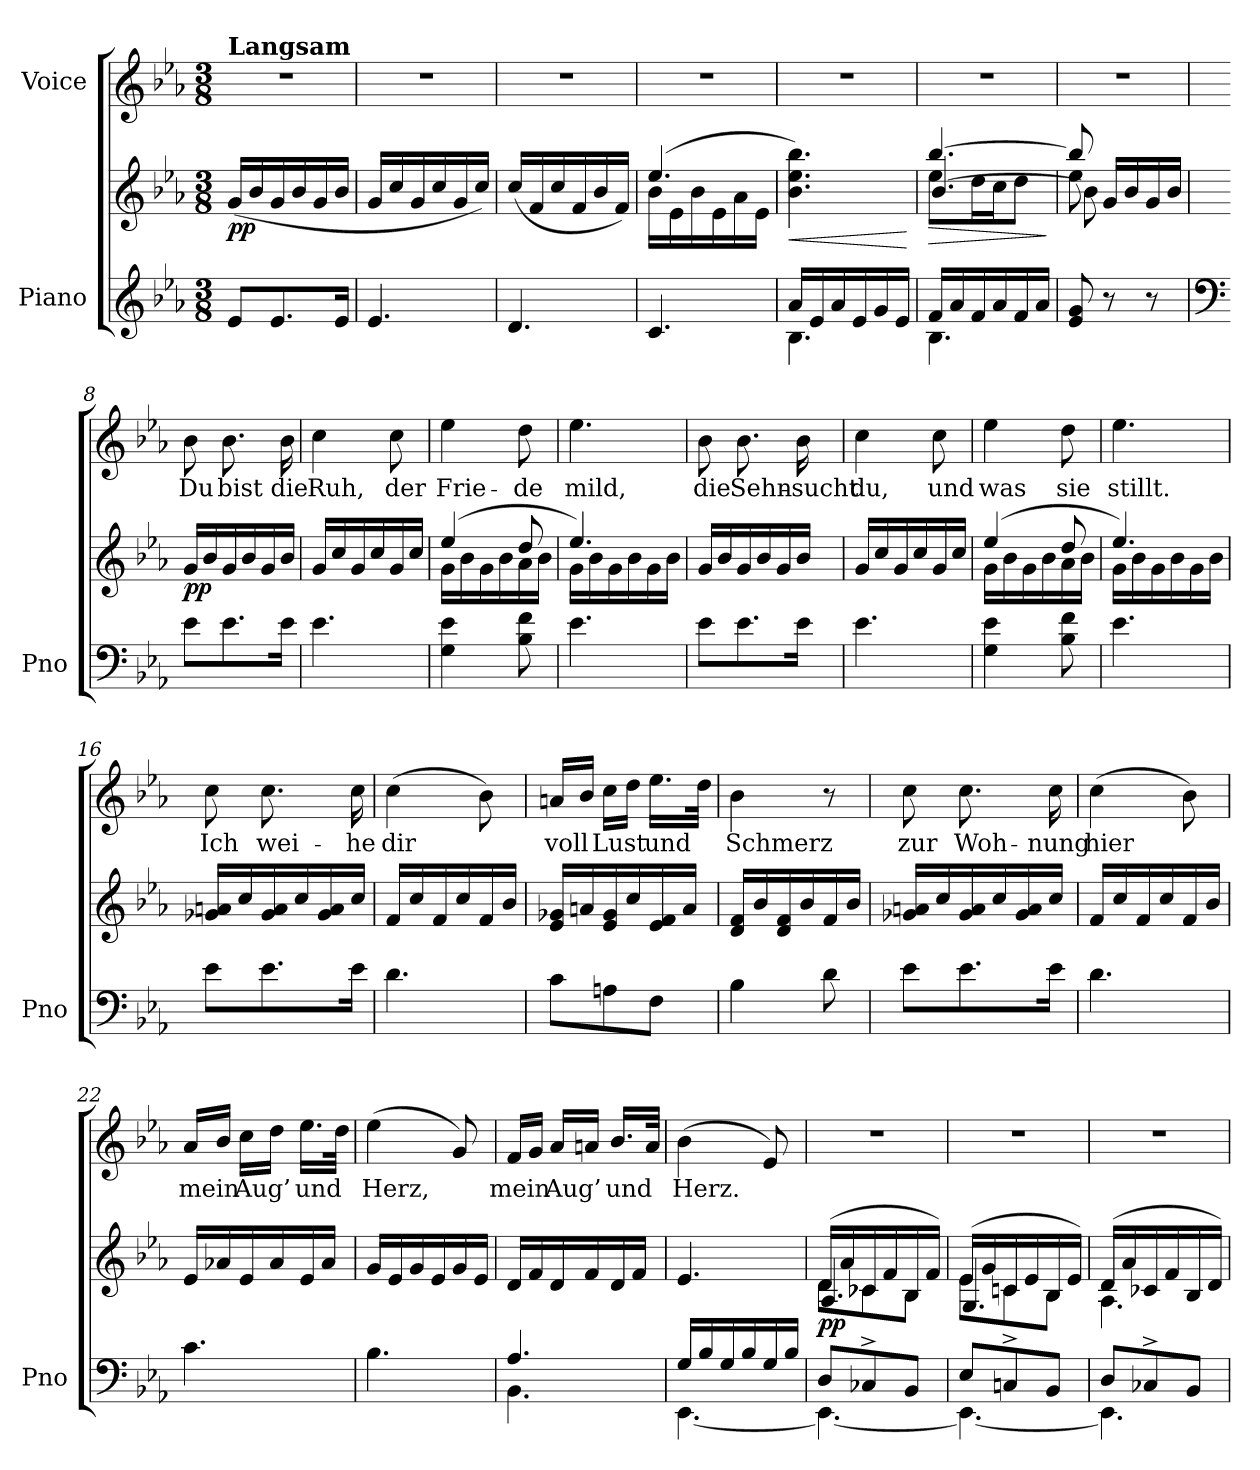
**kern	**kern	**dynam	**kern	**text
*part2	*part2	*part2	*part1	*part1
*staff3	*staff2	*staff2/3	*staff1	*staff1
*I"Piano	*	*	*I"Voice	*
*I'Pno	*	*	*	*
*clefG2	*clefG2	*	*clefG2	*
*k[b-e-a-]	*k[b-e-a-]	*	*k[b-e-a-]	*
*M3/8	*M3/8	*	*M3/8	*
=1	=1	=1	=1	=1
!	!	!	!LO:TX:a:B:t=Langsam	!
!	!	!LO:DY:b	!	!
8e-/L	(<16g/LL	pp	4.r	.
.	16b-/	.	.	.
8.e-/	16g/	.	.	.
.	16b-/	.	.	.
.	16g/	.	.	.
16e-/Jk	16b-/JJ	.	.	.
=2	=2	=2	=2	=2
4.e-/	16g/LL	.	4.r	.
.	16cc/	.	.	.
.	16g/	.	.	.
.	16cc/	.	.	.
.	16g/	.	.	.
.	16cc/JJ)	.	.	.
=3	=3	=3	=3	=3
4.d/	(16cc/LL	.	4.r	.
.	16f/	.	.	.
.	16cc/	.	.	.
.	16f/	.	.	.
.	16b-/	.	.	.
.	16f/JJ)	.	.	.
=4	=4	=4	=4	=4
*	*^	*	*	*
4.c/	(4.ee-/	16b-\LL	.	4.r	.
.	.	16e-\	.	.	.
.	.	16b-\	.	.	.
.	.	16e-\	.	.	.
.	.	16a-\	.	.	.
.	.	16e-\JJ	.	.	.
=5	=5	=5	=5	=5	=5
*^	*	*	*	*	*
!	!	!	!	!LO:HP:b	!	!
*	*	*v	*v	*	*	*
16a-/LL	4.B-\	4.b-\ 4.ee-\ 4.bb-\)	<	4.r	.
16e-/	.	.	.	.	.
16a-/	.	.	.	.	.
16e-/	.	.	.	.	.
16g/	.	.	.	.	.
16e-/JJ	.	.	.	.	.
*v	*v	*	*	*	*
.	.	[	.	.
!!LO:LB:g=z
=6	=6	=6	=6	=6
*^	*	*	*	*
!	!	!	!LO:HP:b	!	!
*	*	*^	*	*	*
*	*	*	*^	*	*	*
16f/LL	4.B-\	[4.bb-	8ee-\L	[<4.b-/	>	4.r	.
16a-/	.	.	.	.	.	.	.
16f/	.	.	16dd\L	.	.	.	.
16a-/	.	.	16cc\J	.	.	.	.
16f/	.	.	8dd\J	.	.	.	.
16a-/JJ	.	.	.	.	.	.	.
*v	*v	*	*	*	*	*	*
*	*v	*v	*v	*	*	*
.	.	]	.	.
=7	=7	=7	=7	=7
*	*^	*	*	*
!	!	!LO:N:head=solid	!	!	!
*	*	*^	*	*	*
8e-/ 8g/	8bb-/]	8ee-\	8b-\]	.	4.r	.
8r	16g/LL	4ryy	4ryy	.	.	.
.	16b-/	.	.	.	.	.
8r	16g/	.	.	.	.	.
.	16b-/JJ	.	.	.	.	.
*	*v	*v	*v	*	*	*
=8	=8	=8	=8	=8
*clefF4	*	*	*	*
!	!	!LO:DY:b	!	!LO:LY:b
8e-\L	16g/LL	pp	8b-\	Du
.	16b-/	.	.	.
!	!	!	!	!LO:LY:b
8.e-\	16g/	.	8.b-\	bist
.	16b-/	.	.	.
.	16g/	.	.	.
!	!	!	!	!LO:LY:b
16e-\Jk	16b-/JJ	.	16b-\	die
=9	=9	=9	=9	=9
!	!	!	!	!LO:LY:b
4.e-\	16g/LL	.	4cc\	Ruh,
.	16cc/	.	.	.
.	16g/	.	.	.
.	16cc/	.	.	.
!	!	!	!	!LO:LY:b
.	16g/	.	8cc\	der
.	16cc/JJ	.	.	.
=10	=10	=10	=10	=10
*	*^	*	*	*
!	!	!	!	!	!LO:LY:b
4G\ 4e-\	(4ee-/	16g\LL	.	4ee-\	Frie-
.	.	16b-\	.	.	.
.	.	16g\	.	.	.
.	.	16b-\	.	.	.
!	!	!	!	!	!LO:LY:b
8B-\ 8f\	8dd/	16a-\	.	8dd\	-de
.	.	16b-\JJ	.	.	.
=11	=11	=11	=11	=11	=11
!	!	!	!	!	!LO:LY:b
4.e-\	4.ee-/)	16g\LL	.	4.ee-\	mild,
.	.	16b-\	.	.	.
.	.	16g\	.	.	.
.	.	16b-\	.	.	.
.	.	16g\	.	.	.
.	.	16b-\JJ	.	.	.
!!LO:LB:g=z
=12	=12	=12	=12	=12	=12
!	!	!	!	!	!LO:LY:b
*	*v	*v	*	*	*
8e-\L	16g/LL	.	8b-\	die
.	16b-/	.	.	.
!	!	!	!	!LO:LY:b
8.e-\	16g/	.	8.b-\	Sehn-
.	16b-/	.	.	.
.	16g/	.	.	.
!	!	!	!	!LO:LY:b
16e-\Jk	16b-/JJ	.	16b-\	-sucht
=13	=13	=13	=13	=13
!	!	!	!	!LO:LY:b
4.e-\	16g/LL	.	4cc\	du,
.	16cc/	.	.	.
.	16g/	.	.	.
.	16cc/	.	.	.
!	!	!	!	!LO:LY:b
.	16g/	.	8cc\	und
.	16cc/JJ	.	.	.
=14	=14	=14	=14	=14
*	*^	*	*	*
!	!	!	!	!	!LO:LY:b
4G\ 4e-\	(4ee-/	16g\LL	.	4ee-\	was
.	.	16b-\	.	.	.
.	.	16g\	.	.	.
.	.	16b-\	.	.	.
!	!	!	!	!	!LO:LY:b
8B-\ 8f\	8dd/	16a-\	.	8dd\	sie
.	.	16b-\JJ	.	.	.
=15	=15	=15	=15	=15	=15
!	!	!	!	!	!LO:LY:b
4.e-\	4.ee-/)	16g\LL	.	4.ee-\	stillt.
.	.	16b-\	.	.	.
.	.	16g\	.	.	.
.	.	16b-\	.	.	.
.	.	16g\	.	.	.
.	.	16b-\JJ	.	.	.
=16	=16	=16	=16	=16	=16
!	!	!	!	!	!LO:LY:b
*	*v	*v	*	*	*
8e-\L	16g-X/ 16an/LL	.	8cc\	Ich
.	16cc/	.	.	.
!	!	!	!	!LO:LY:b
8.e-\	16g-/ 16a/	.	8.cc\	wei-
.	16cc/	.	.	.
.	16g-/ 16a/	.	.	.
!	!	!	!	!LO:LY:b
16e-\Jk	16cc/JJ	.	16cc\	-he
!!LO:LB:g=z
=17	=17	=17	=17	=17
!	!	!	!	!LO:LY:b
4.d\	16f/LL	.	(4cc\	dir
.	16cc/	.	.	.
.	16f/	.	.	.
.	16cc/	.	.	.
.	16f/	.	8b-\)	.
.	16b-/JJ	.	.	.
!!LO:PB:g=z
=18	=18	=18	=18	=18
!	!	!	!	!LO:LY:b
8c\L	16e-/ 16g-X/LL	.	16an/LL	voll
.	16an/	.	16b-/JJ	.
!	!	!	!	!LO:LY:b
8An\	16e-/ 16g-/	.	16cc\LL	Lust
.	16cc/	.	16dd\JJ	.
!	!	!	!	!LO:LY:b
8F\J	16e-/ 16f/	.	16.ee-\LL	und
.	16a/JJ	.	.	.
.	.	.	32dd\JJk	.
=19	=19	=19	=19	=19
!	!	!	!	!LO:LY:b
4B-\	16d/ 16f/LL	.	4b-\	Schmerz
.	16b-/	.	.	.
.	16d/ 16f/	.	.	.
.	16b-/	.	.	.
8d\	16f/	.	8r	.
.	16b-/JJ	.	.	.
=20	=20	=20	=20	=20
!	!	!	!	!LO:LY:b
8e-\L	16g-X/ 16an/LL	.	8cc\	zur
.	16cc/	.	.	.
!	!	!	!	!LO:LY:b
8.e-\	16g-/ 16a/	.	8.cc\	Woh-
.	16cc/	.	.	.
.	16g-/ 16a/	.	.	.
!	!	!	!	!LO:LY:b
16e-\Jk	16cc/JJ	.	16cc\	-nung
=21	=21	=21	=21	=21
!	!	!	!	!LO:LY:b
4.d\	16f/LL	.	(4cc\	hier
.	16cc/	.	.	.
.	16f/	.	.	.
.	16cc/	.	.	.
.	16f/	.	8b-\)	.
.	16b-/JJ	.	.	.
=22	=22	=22	=22	=22
!	!	!	!	!LO:LY:b
4.c\	16e-/LL	.	16a-/LL	mein
.	16a-X/	.	16b-/JJ	.
!	!	!	!	!LO:LY:b
.	16e-/	.	16cc\LL	Aug’
.	16a-/	.	16dd\JJ	.
!	!	!	!	!LO:LY:b
.	16e-/	.	16.ee-\LL	und
.	16a-/JJ	.	.	.
.	.	.	32dd\JJk	.
!!LO:LB:g=z
=23	=23	=23	=23	=23
!	!	!	!	!LO:LY:b
4.B-\	16g/LL	.	(4ee-\	Herz,
.	16e-/	.	.	.
.	16g/	.	.	.
.	16e-/	.	.	.
.	16g/	.	8g/)	.
.	16e-/JJ	.	.	.
!!LO:PB:g=z
=24	=24	=24	=24	=24
*^	*	*	*	*
!	!	!	!	!	!LO:LY:b
4.A-/	4.BB-\	16d/LL	.	16f/LL	mein
.	.	16f/	.	16g/JJ	.
!	!	!	!	!	!LO:LY:b
.	.	16d/	.	16a-/LL	Aug’
.	.	16f/	.	16an/JJ	.
!	!	!	!	!	!LO:LY:b
.	.	16d/	.	16.b-/LL	und
.	.	16f/JJ	.	.	.
.	.	.	.	32a/JJk	.
=25	=25	=25	=25	=25	=25
!	!	!	!	!	!LO:LY:b
16G/LL	[4.EE-\	4.e-/	.	(4b-\	Herz.
16B-/	.	.	.	.	.
16G/	.	.	.	.	.
16B-/	.	.	.	.	.
16G/	.	.	.	8e-/)	.
16B-/JJ	.	.	.	.	.
=26	=26	=26	=26	=26	=26
*	*	*^	*	*	*
*	*	*	*^	*	*	*
!	!	!	!	!	!LO:DY:b	!	!
8D/L	4.EE-\_	(16d/LL	8d\L	4.A-/	pp	4.r	.
.	.	16a-/	.	.	.	.	.
8C-X^/	.	16c-X/	8c-\	.	.	.	.
.	.	16f/	.	.	.	.	.
8BB-/J	.	16B-/	8B-\J	.	.	.	.
.	.	16f/JJ)	.	.	.	.	.
=27	=27	=27	=27	=27	=27	=27	=27
8E-/L	4.EE-\_	(16e-/LL	8e-\L	4.G/	.	4.r	.
.	.	16g/	.	.	.	.	.
8Cn^/	.	16c/	8cn\	.	.	.	.
.	.	16e-/	.	.	.	.	.
8BB-/J	.	16B-/	8B-\J	.	.	.	.
.	.	16e-/JJ)	.	.	.	.	.
*	*	*	*v	*v	*	*	*
=28	=28	=28	=28	=28	=28	=28
8D/L	4.EE-\]	(16d/LL	4.A-\	.	4.r	.
.	.	16a-/	.	.	.	.
8C-X^/	.	16c-X/	.	.	.	.
.	.	16f/	.	.	.	.
8BB-/J	.	16B-/	.	.	.	.
.	.	16d/JJ)	.	.	.	.
*v	*v	*	*	*	*	*
*	*v	*v	*	*	*
=	=	=	=	=
*-	*-	*-	*-	*-
